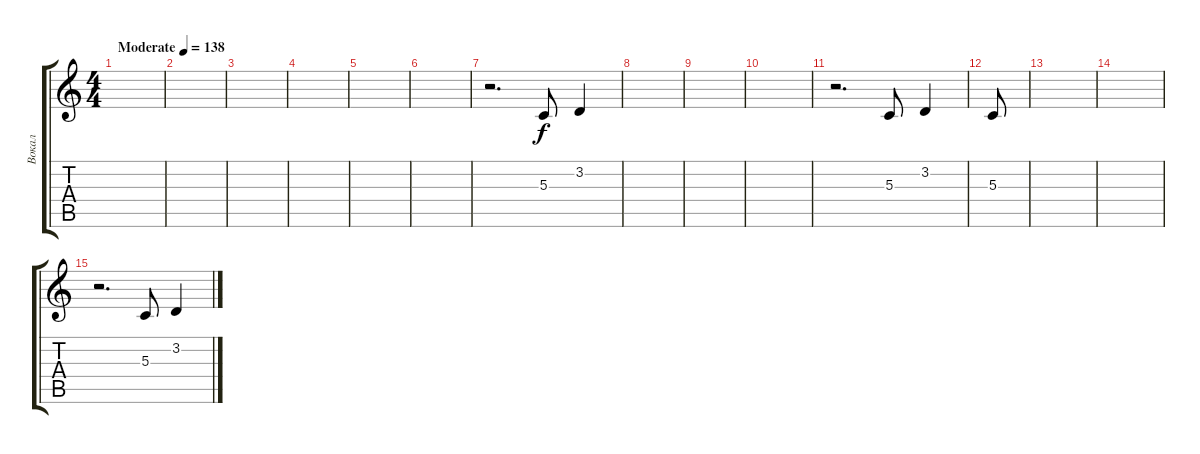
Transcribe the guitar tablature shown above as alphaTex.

\track ("Вокал" "Вокал") {instrument electricgrandpiano}
\staff {score tabs}
\tuning (E4 B3 G3 D3 A2 E2) {hide}
\ts (4 4)
\tempo (138 "Moderate")
\clef g2
\ks c
|
|
|
|
|
|
r.2{d} 5.3.8 3.2.4 |
|
|
|
r.2{d} 5.3.8 3.2.4 |
5.3.8 |
|
|
r.2{d} 5.3.8 3.2.4
